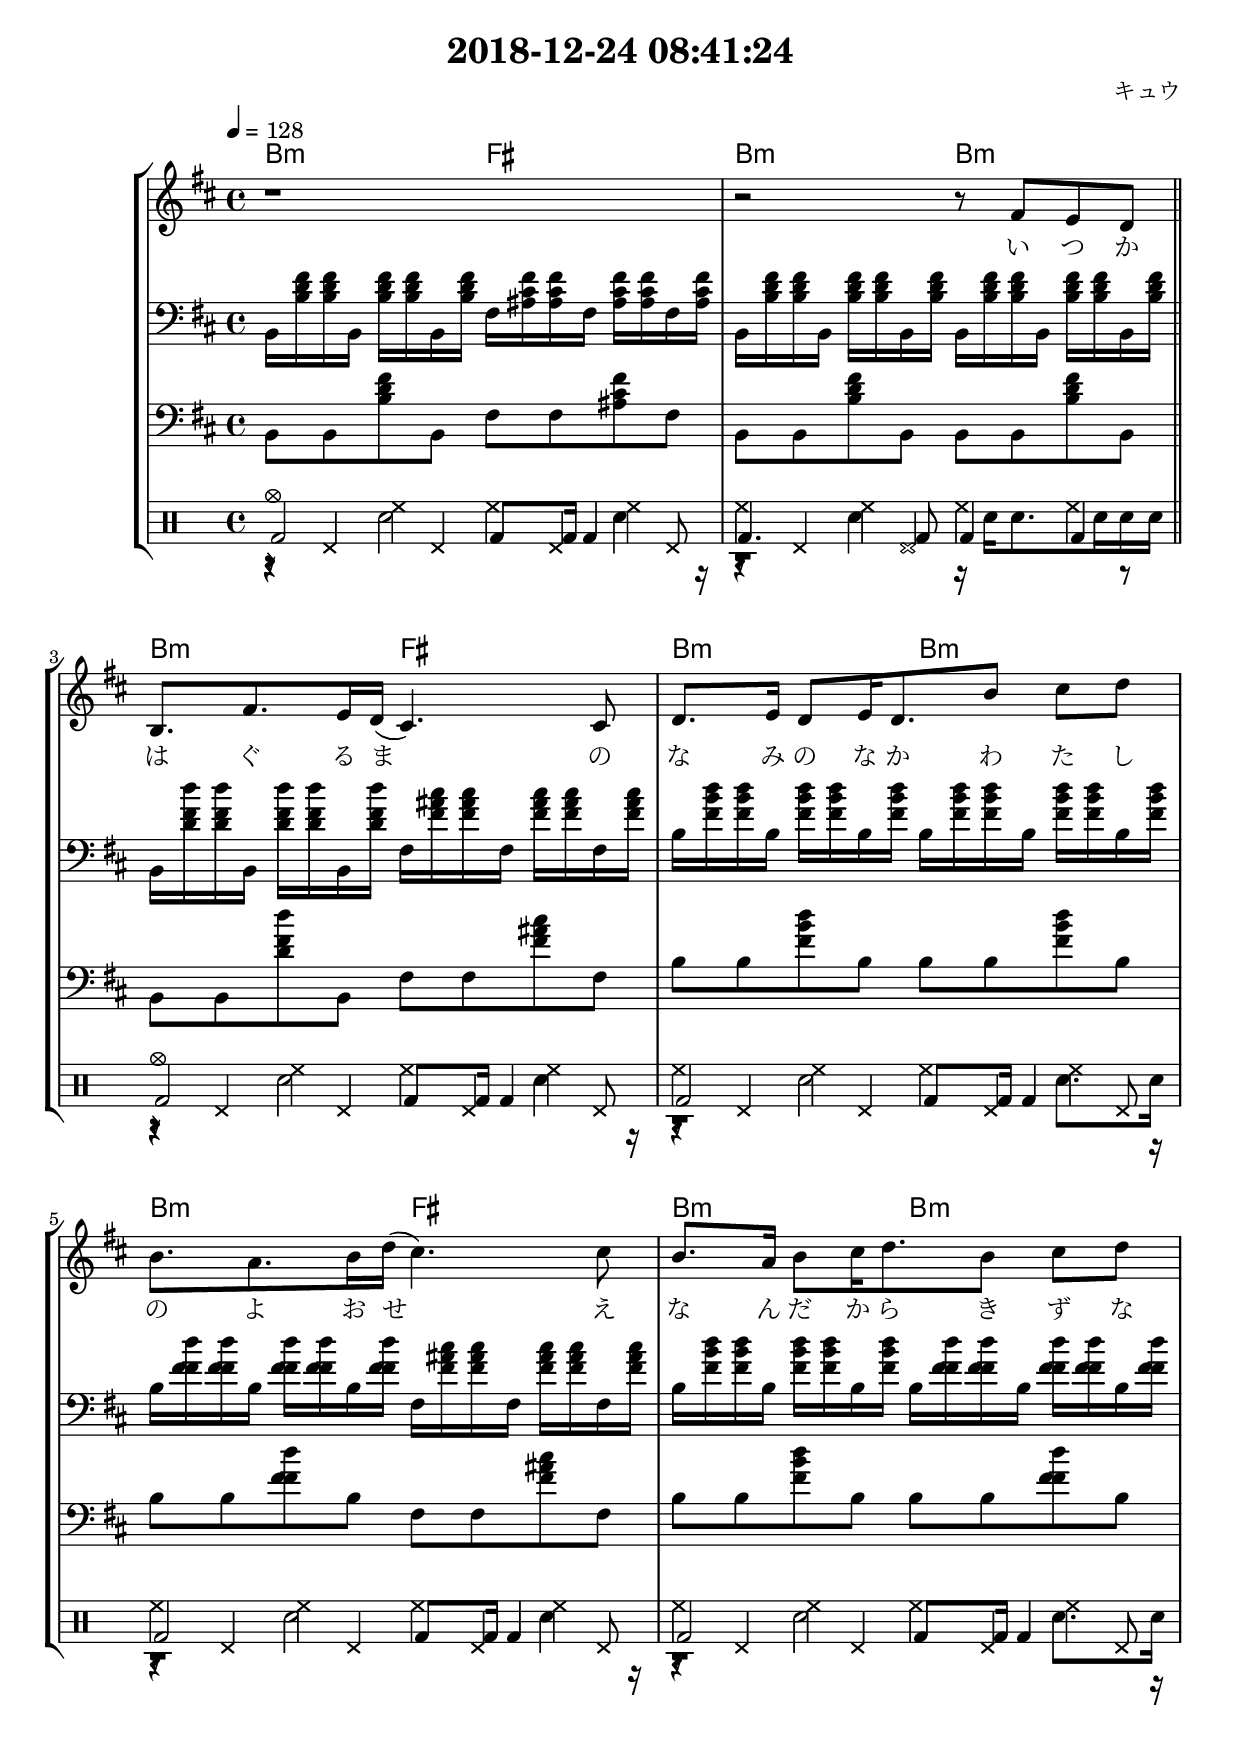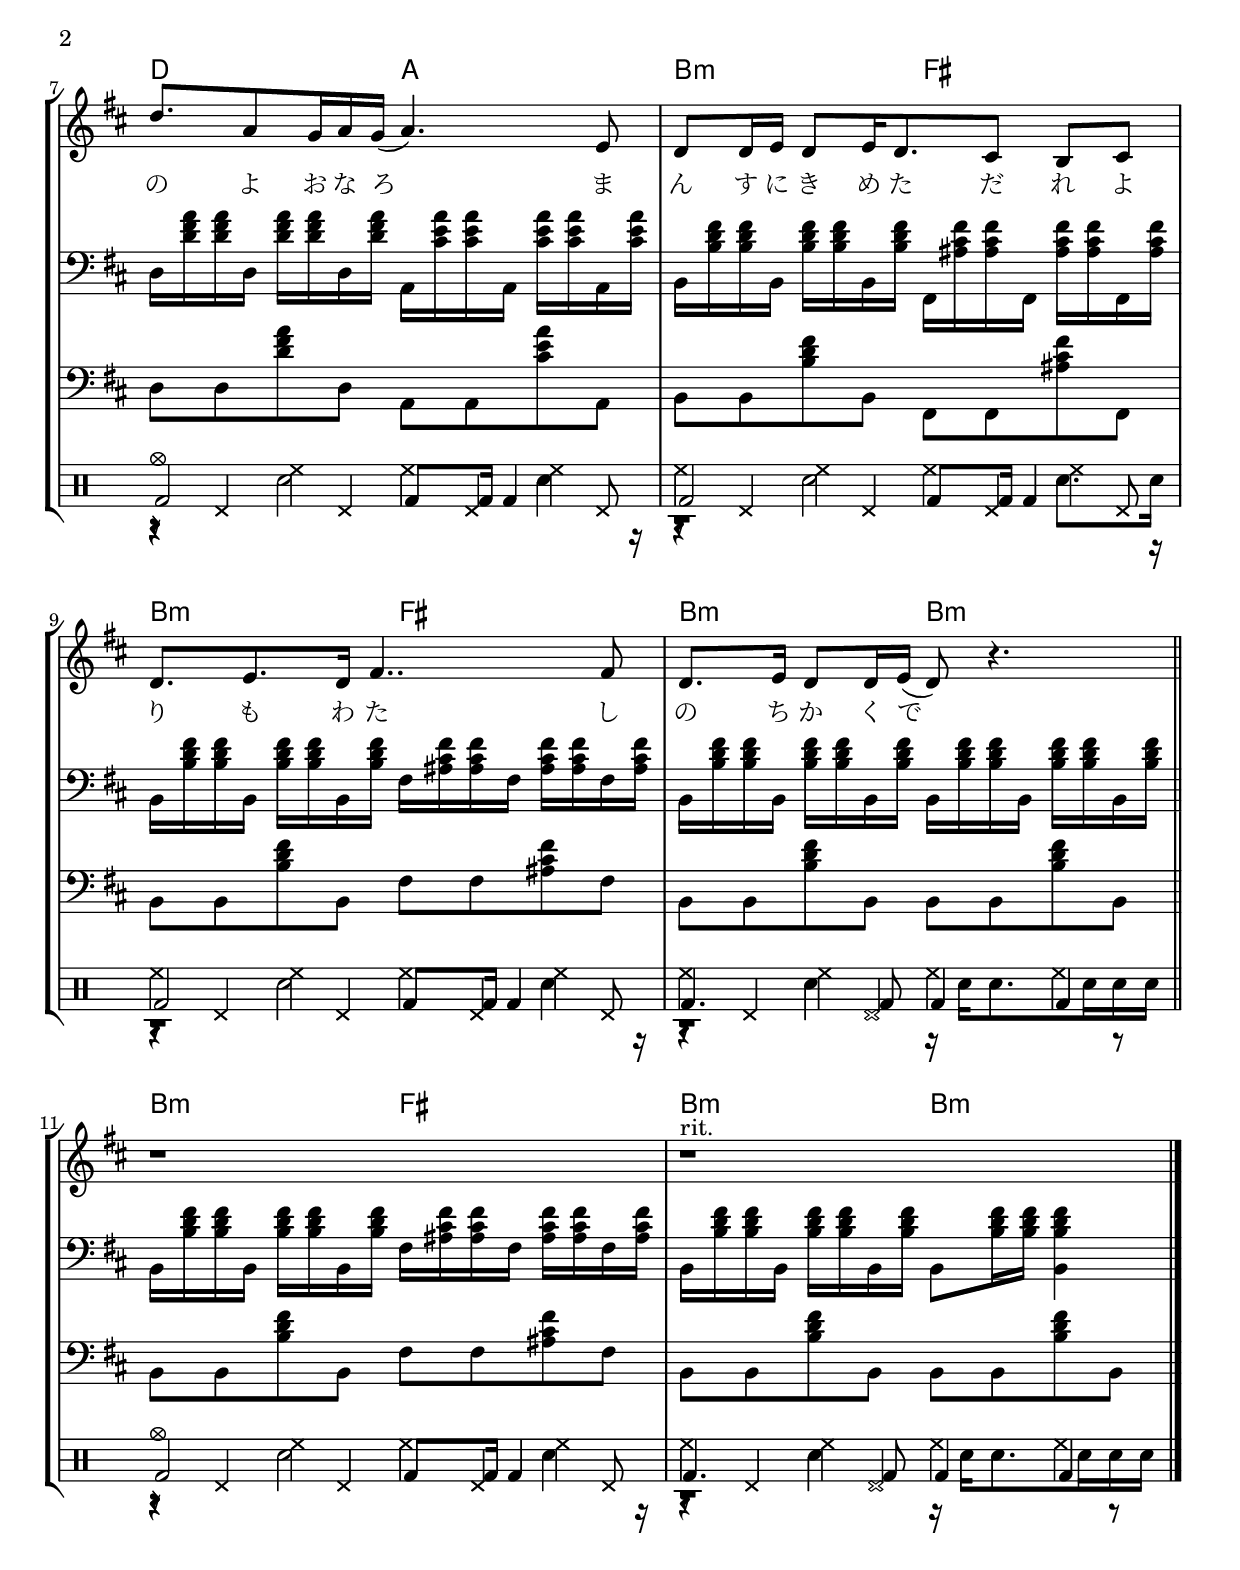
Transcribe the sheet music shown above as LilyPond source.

\version "2.12.1"

\header {
	title = \markup {"2018-12-24 08:41:24"}
	composer = \markup \center-column {キュウ}
}

harmony = \chordmode {
	b2:m fis b:m b:m 

	b:m fis b:m b:m b:m fis b:m b:m d a b:m fis b:m fis b:m b:m 

	b:m fis b:m b:m 
}

melody = {
	\key d \major
	\tempo 4 = 128
	r1 | r2 r8 
	\set Staff.midiInstrument = #"fss0.32"
	fis'8  e'8  d'8 
	b8.  fis'8.  e'16  d'16  (cis'4.)  cis'8 
	d'8.  e'16  d'8  e'16  d'8.  b'8  cis''8  d''8 
	b'8.  a'8.  b'16  d''16  (cis''4.)  cis''8 
	b'8.  a'16  b'8  cis''16  d''8.  b'8  cis''8  d''8 
	d''8.  a'8  g'16  a'16  g'16  (a'4.)  e'8 
	d'8  d'16  e'16  d'8  e'16  d'8.  cis'8  b8  cis'8 
	d'8.  e'8.  d'16  fis'4..  fis'8 
	d'8.  e'16  d'8  d'16  e'16  (d'8)  	r4. 	r1 | r1^"rit." \bar "|."
}

words = \lyricmode {
	
	い  つ  か  は  ぐ  る  ま  の  な  み  の  な  か  わ  た  し  の  よ  お  せ  え  な  ん  だ  か  ら  き  ず  な  の  よ  お  な  ろ  ま  ん  す  に  き  め  た  だ  れ  よ  り  も  わ  た  し  の  ち  か  く  で  
	
}

tempochange = {
	\tempo 4 = 128
	r1 | r1 \bar "||"
	\tempo 4 = 128
	r1 | r1 | r1 | r1 | r1 | r1 | r1 | r1 \bar "||"
	\tempo 4 = 128
	r1 | \tempo 4 = 96 r2 \tempo 4 = 85 r2 \bar "|."
}

mainacc = {
	\clef bass
	\set Staff.midiInstrument = #"Pad 4 (choir)"
	\key d \major
	\tempo 4 = 128
	b,16 <b d' fis'>16 <b d' fis'>16 b,16   <b d' fis'>16 <b d' fis'>16 b,16 <b d' fis'>16
	fis16 <ais cis' fis'>16 <ais cis' fis'>16 fis16   <ais cis' fis'>16 <ais cis' fis'>16 fis16 <ais cis' fis'>16
	b,16 <b d' fis'>16 <b d' fis'>16 b,16   <b d' fis'>16 <b d' fis'>16 b,16 <b d' fis'>16
	b,16 <b d' fis'>16 <b d' fis'>16 b,16   <b d' fis'>16 <b d' fis'>16 b,16 <b d' fis'>16
	\bar "||"

	\set Staff.midiInstrument = #"Pad 4 (choir)"
	b,16 <fis' d' d''>16 <fis' d' d''>16 b,16   <fis' d' d''>16 <fis' d' d''>16 b,16 <fis' d' d''>16
	fis16 <fis' ais' cis''>16 <fis' ais' cis''>16 fis16   <fis' ais' cis''>16 <fis' ais' cis''>16 fis16 <fis' ais' cis''>16
	b16 <fis' b' d''>16 <fis' b' d''>16 b16   <fis' b' d''>16 <fis' b' d''>16 b16 <fis' b' d''>16
	b16 <fis' b' d''>16 <fis' b' d''>16 b16   <fis' b' d''>16 <fis' b' d''>16 b16 <fis' b' d''>16
	b16 <fis' fis' d''>16 <fis' fis' d''>16 b16   <fis' fis' d''>16 <fis' fis' d''>16 b16 <fis' fis' d''>16
	fis16 <fis' ais' cis''>16 <fis' ais' cis''>16 fis16   <fis' ais' cis''>16 <fis' ais' cis''>16 fis16 <fis' ais' cis''>16
	b16 <fis' b' d''>16 <fis' b' d''>16 b16   <fis' b' d''>16 <fis' b' d''>16 b16 <fis' b' d''>16
	b16 <fis' fis' d''>16 <fis' fis' d''>16 b16   <fis' fis' d''>16 <fis' fis' d''>16 b16 <fis' fis' d''>16
	d16 <d' fis' a'>16 <d' fis' a'>16 d16   <d' fis' a'>16 <d' fis' a'>16 d16 <d' fis' a'>16
	a,16 <cis' e' a'>16 <cis' e' a'>16 a,16   <cis' e' a'>16 <cis' e' a'>16 a,16 <cis' e' a'>16
	b,16 <b d' fis'>16 <b d' fis'>16 b,16   <b d' fis'>16 <b d' fis'>16 b,16 <b d' fis'>16
	fis,16 <ais cis' fis'>16 <ais cis' fis'>16 fis,16   <ais cis' fis'>16 <ais cis' fis'>16 fis,16 <ais cis' fis'>16
	b,16 <b d' fis'>16 <b d' fis'>16 b,16   <b d' fis'>16 <b d' fis'>16 b,16 <b d' fis'>16
	fis16 <ais cis' fis'>16 <ais cis' fis'>16 fis16   <ais cis' fis'>16 <ais cis' fis'>16 fis16 <ais cis' fis'>16
	b,16 <b d' fis'>16 <b d' fis'>16 b,16   <b d' fis'>16 <b d' fis'>16 b,16 <b d' fis'>16
	b,16 <b d' fis'>16 <b d' fis'>16 b,16   <b d' fis'>16 <b d' fis'>16 b,16 <b d' fis'>16
	\bar "||"

	\set Staff.midiInstrument = #"Pad 4 (choir)"
	b,16 <b d' fis'>16 <b d' fis'>16 b,16   <b d' fis'>16 <b d' fis'>16 b,16 <b d' fis'>16
	fis16 <ais cis' fis'>16 <ais cis' fis'>16 fis16   <ais cis' fis'>16 <ais cis' fis'>16 fis16 <ais cis' fis'>16
	b,16 <b d' fis'>16 <b d' fis'>16 b,16   <b d' fis'>16 <b d' fis'>16 b,16 <b d' fis'>16
	b,8 <b d' fis'>16 <b d' fis'>16 <b, b d' fis'>4
	\bar "|."
}

subacc = {
	\clef bass
	\set Staff.midiInstrument = #"Banjo"
	\key d \major
	\tempo 4 = 128
	b,8 b,8 <b d' fis'>8 b,8
	fis8 fis8 <ais cis' fis'>8 fis8
	b,8 b,8 <b d' fis'>8 b,8
	b,8 b,8 <b d' fis'>8 b,8
	\bar "||"

	\set Staff.midiInstrument = #"Banjo"
	b,8 b,8 <fis' d' d''>8 b,8
	fis8 fis8 <fis' ais' cis''>8 fis8
	b8 b8 <fis' b' d''>8 b8
	b8 b8 <fis' b' d''>8 b8
	b8 b8 <fis' fis' d''>8 b8
	fis8 fis8 <fis' ais' cis''>8 fis8
	b8 b8 <fis' b' d''>8 b8
	b8 b8 <fis' fis' d''>8 b8
	d8 d8 <d' fis' a'>8 d8
	a,8 a,8 <cis' e' a'>8 a,8
	b,8 b,8 <b d' fis'>8 b,8
	fis,8 fis,8 <ais cis' fis'>8 fis,8
	b,8 b,8 <b d' fis'>8 b,8
	fis8 fis8 <ais cis' fis'>8 fis8
	b,8 b,8 <b d' fis'>8 b,8
	b,8 b,8 <b d' fis'>8 b,8
	\bar "||"

	\set Staff.midiInstrument = #"Banjo"
	b,8 b,8 <b d' fis'>8 b,8
	fis8 fis8 <ais cis' fis'>8 fis8
	b,8 b,8 <b d' fis'>8 b,8
	b,8 b,8 <b d' fis'>8 b,8
	\bar "|."
}

percA = {
	\drummode {
	r4 hh4 hh4 hh4  |hh4 hh4 hh4 hh4  \bar "||"
	r4 hh4 hh4 hh4  |hh4 hh4 hh4 hh4  |hh4 hh4 hh4 hh4  |hh4 hh4 hh4 hh4  |r4 hh4 hh4 hh4  |hh4 hh4 hh4 hh4  |hh4 hh4 hh4 hh4  |hh4 hh4 hh4 hh4  \bar "||"
	r4 hh4 hh4 hh4  |hh4 hh4 hh4 hh4  \bar "|."
	}
}

percB = {
	\drummode {
	r8 hhp4 hhp4 hhp4 hhp8  |r8 hhp4 hhp2 r8  \bar "||"
	r8 hhp4 hhp4 hhp4 hhp8  |r8 hhp4 hhp4 hhp4 hhp8  |r8 hhp4 hhp4 hhp4 hhp8  |r8 hhp4 hhp4 hhp4 hhp8  |r8 hhp4 hhp4 hhp4 hhp8  |r8 hhp4 hhp4 hhp4 hhp8  |r8 hhp4 hhp4 hhp4 hhp8  |r8 hhp4 hhp2 r8  \bar "||"
	r8 hhp4 hhp4 hhp4 hhp8  |r8 hhp4 hhp2 r8  \bar "|."
	}
}

percC = {
	\drummode {
	r4 sn2 sn4  |r4 sn4 r16 sn16 sn8. sn16 sn16 sn16  \bar "||"
	r4 sn2 sn4  |r4 sn2 sn8. sn16  |r4 sn2 sn4  |r4 sn2 sn8. sn16  |r4 sn2 sn4  |r4 sn2 sn8. sn16  |r4 sn2 sn4  |r4 sn4 r16 sn16 sn8. sn16 sn16 sn16  \bar "||"
	r4 sn2 sn4  |r4 sn4 r16 sn16 sn8. sn16 sn16 sn16  \bar "|."
	}
}

percD = {
	\drummode {
	bd2 bd8 bd16 bd4 r16  |bd4. bd8 bd4 bd4  \bar "||"
	bd2 bd8 bd16 bd4 r16  |bd2 bd8 bd16 bd4 r16  |bd2 bd8 bd16 bd4 r16  |bd2 bd8 bd16 bd4 r16  |bd2 bd8 bd16 bd4 r16  |bd2 bd8 bd16 bd4 r16  |bd2 bd8 bd16 bd4 r16  |bd4. bd8 bd4 bd4  \bar "||"
	bd2 bd8 bd16 bd4 r16  |bd4. bd8 bd4 bd4  \bar "|."
	}
}

percE = {
	\drummode {
	cymc1  |r1 \bar "||"
	cymc1  |r1 |r1 |r1 |cymc1  |r1 |r1 |r1 \bar "||"
	cymc1  |r1 \bar "|."
	}
}

\score {
	<<
		\new StaffGroup <<
			\new ChordNames {\harmony}
			\new Voice = "melody" {\melody}
			\new Lyrics \lyricsto "melody" \words
			\new Staff = "mainacc" {\mainacc}
			\new Staff = "subacc" {\subacc}
			\new DrumStaff <<
				\new DrumVoice {\percA}
				\new DrumVoice {\percB}
				\new DrumVoice {\percC}
				\new DrumVoice {\percD}
				\new DrumVoice {\percE}
			>>
		>>
	>>
	\layout { }
}
